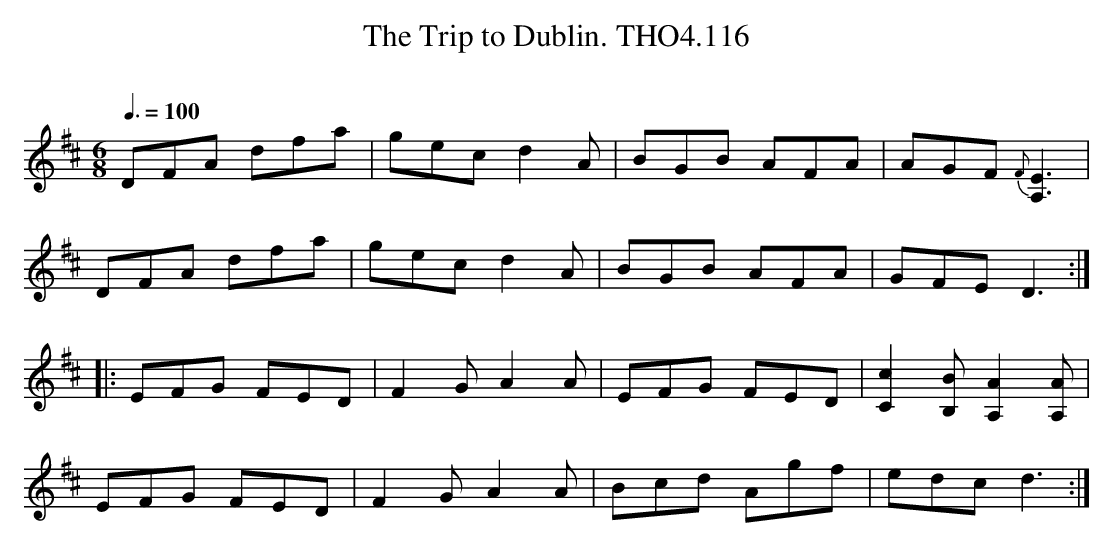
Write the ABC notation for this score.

X:1
T:Trip to Dublin. THO4.116, The
O:
M:6/8
L:1/8
Q:3/8=100
K:D
DFA dfa|gec d2 A|BGB AFA|AGF {F}[E3A,3]|
DFA dfa|gec d2 A|BGB AFA|GFE D3:|
|:EFG FED|F2 G A2 A|EFG FED|[c2C2][BB,][A2A,2][AA,]|
EFG FED|F2 G A2 A|Bcd Agf|edc d3:|
